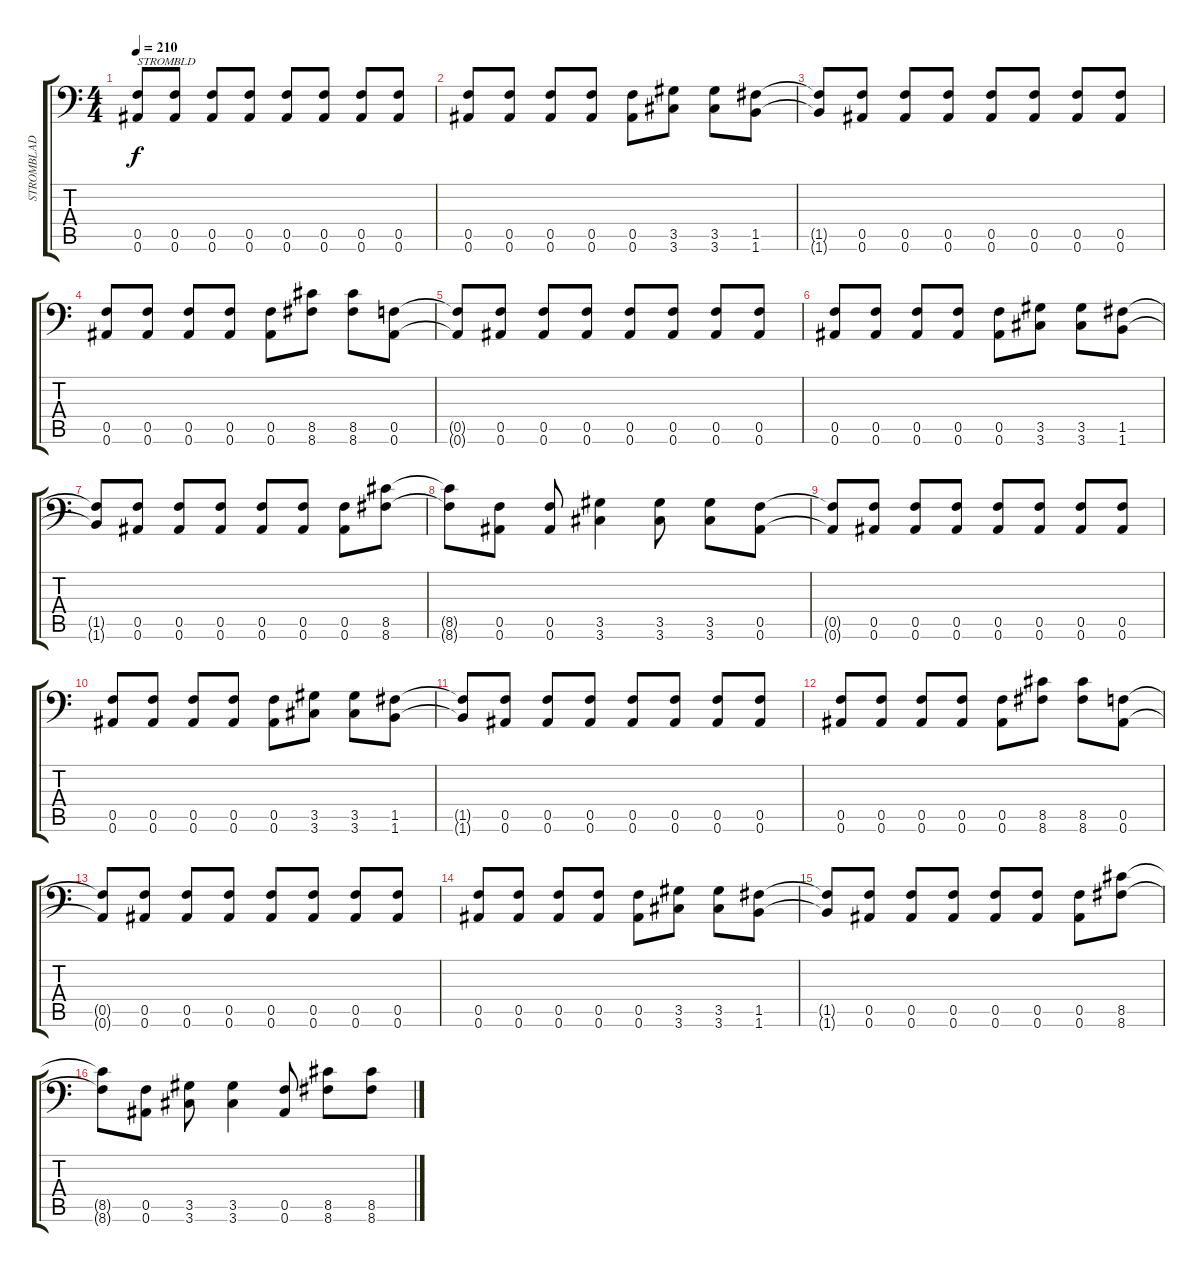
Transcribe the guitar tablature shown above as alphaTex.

\track ("STROMBLAD DISTORTION" "STROMBLAD ") {instrument distortionguitar}
\staff {score tabs}
\tuning (C4 G3 Eb3 Bb2 F2 Bb1) {hide}
\ts (4 4)
\tempo 210
\clef f4
\ks c
(0.5 0.6).8{txt "STROMBLD" dy f instrument distortionguitar} (0.5 0.6).8 (0.5 0.6).8 (0.5 0.6).8 (0.5 0.6).8 (0.5 0.6).8 (0.5 0.6).8 (0.5 0.6).8 |
(0.5 0.6).8 (0.5 0.6).8 (0.5 0.6).8 (0.5 0.6).8 (0.5 0.6).8 (3.5 3.6).8 (3.5 3.6).8 (1.5 1.6).8 |
(1.5{t} 1.6{t}).8 (0.5 0.6).8 (0.5 0.6).8 (0.5 0.6).8 (0.5 0.6).8 (0.5 0.6).8 (0.5 0.6).8 (0.5 0.6).8 |
(0.5 0.6).8 (0.5 0.6).8 (0.5 0.6).8 (0.5 0.6).8 (0.5 0.6).8 (8.5 8.6).8 (8.5 8.6).8 (0.5 0.6).8 |
(0.5{t} 0.6{t}).8 (0.5 0.6).8 (0.5 0.6).8 (0.5 0.6).8 (0.5 0.6).8 (0.5 0.6).8 (0.5 0.6).8 (0.5 0.6).8 |
(0.5 0.6).8 (0.5 0.6).8 (0.5 0.6).8 (0.5 0.6).8 (0.5 0.6).8 (3.5 3.6).8 (3.5 3.6).8 (1.5 1.6).8 |
(1.5{t} 1.6{t}).8 (0.5 0.6).8 (0.5 0.6).8 (0.5 0.6).8 (0.5 0.6).8 (0.5 0.6).8 (0.5 0.6).8 (8.5 8.6).8 |
(8.5{t} 8.6{t}).8 (0.5 0.6).8 (0.5 0.6).8 (3.5 3.6).4 (3.5 3.6).8 (3.5 3.6).8 (0.5 0.6).8 |
(0.5{t} 0.6{t}).8 (0.5 0.6).8 (0.5 0.6).8 (0.5 0.6).8 (0.5 0.6).8 (0.5 0.6).8 (0.5 0.6).8 (0.5 0.6).8 |
(0.5 0.6).8 (0.5 0.6).8 (0.5 0.6).8 (0.5 0.6).8 (0.5 0.6).8 (3.5 3.6).8 (3.5 3.6).8 (1.5 1.6).8 |
(1.5{t} 1.6{t}).8 (0.5 0.6).8 (0.5 0.6).8 (0.5 0.6).8 (0.5 0.6).8 (0.5 0.6).8 (0.5 0.6).8 (0.5 0.6).8 |
(0.5 0.6).8 (0.5 0.6).8 (0.5 0.6).8 (0.5 0.6).8 (0.5 0.6).8 (8.5 8.6).8 (8.5 8.6).8 (0.5 0.6).8 |
(0.5{t} 0.6{t}).8 (0.5 0.6).8 (0.5 0.6).8 (0.5 0.6).8 (0.5 0.6).8 (0.5 0.6).8 (0.5 0.6).8 (0.5 0.6).8 |
(0.5 0.6).8 (0.5 0.6).8 (0.5 0.6).8 (0.5 0.6).8 (0.5 0.6).8 (3.5 3.6).8 (3.5 3.6).8 (1.5 1.6).8 |
(1.5{t} 1.6{t}).8 (0.5 0.6).8 (0.5 0.6).8 (0.5 0.6).8 (0.5 0.6).8 (0.5 0.6).8 (0.5 0.6).8 (8.5 8.6).8 |
(8.5{t} 8.6{t}).8 (0.5 0.6).8 (3.5 3.6).8 (3.5 3.6).4 (0.5 0.6).8 (8.5 8.6).8 (8.5 8.6).8
